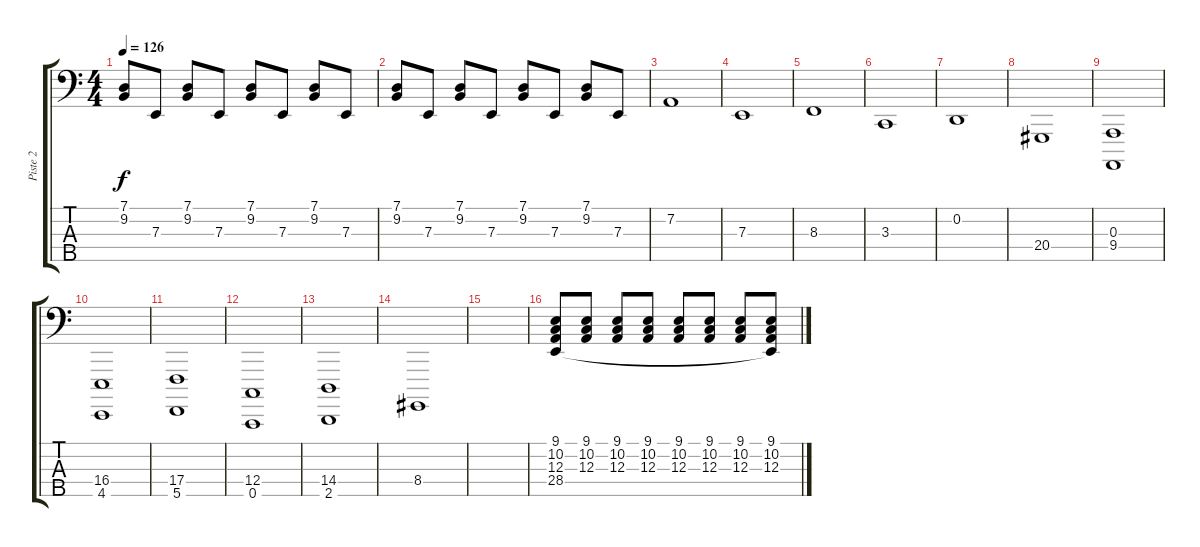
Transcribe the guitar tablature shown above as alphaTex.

\track ("Piste 2" "Piste 2") {instrument acousticgrandpiano}
\staff {score tabs}
\tuning (G2 D2 A1 C0 C0) {hide}
\ts (4 4)
\tempo 126
\clef f4
\ks c
(7.1 9.2).8{dy f} 7.3.8 (7.1 9.2).8 7.3.8 (7.1 9.2).8 7.3.8 (7.1 9.2).8 7.3.8 |
(7.1 9.2).8 7.3.8 (7.1 9.2).8 7.3.8 (7.1 9.2).8 7.3.8 (7.1 9.2).8 7.3.8 |
7.2.1 |
7.3.1 |
8.3.1 |
3.3.1 |
0.2.1 |
20.4.1 |
(0.3 9.4).1 |
(16.4 4.5).1 |
(17.4 5.5).1 |
(12.4 0.5).1 |
(14.4 2.5).1 |
8.4.1 |
|
(9.1 10.2 12.3 28.4).8 (9.1 10.2 12.3).8 (9.1 10.2 12.3).8 (9.1 10.2 12.3).8 (9.1 10.2 12.3).8 (9.1 10.2 12.3).8 (9.1 10.2 12.3).8 (9.1 10.2 12.3 28.4{t}).8
